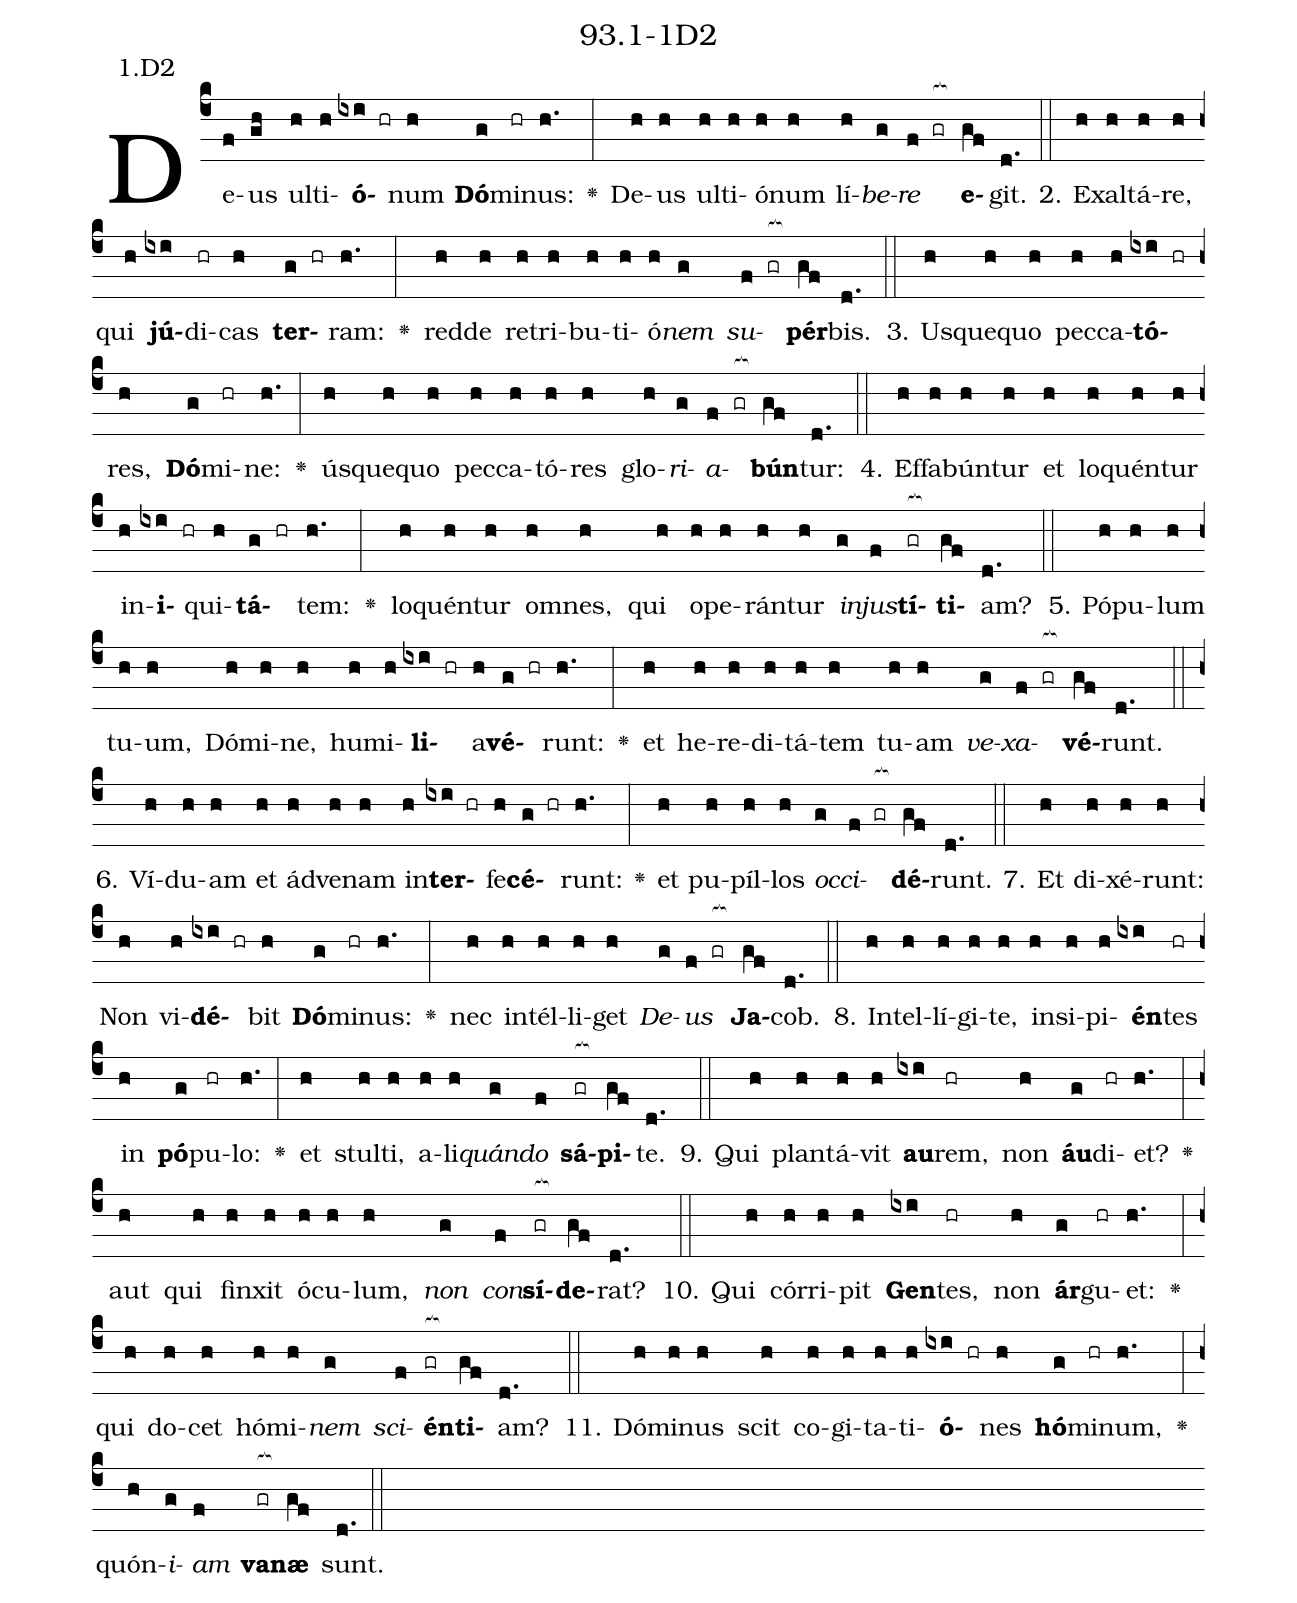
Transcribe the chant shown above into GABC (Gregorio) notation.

name: 93.1-1D2;
annotation: 1.D2;
%%
(c4)De(f)us(gh) ul(h)ti(h)<b>ó</b>(ixi hr)num(h) <b>Dó</b>(g)mi(hr)nus:(h.) <v>\greheightstar</v>(:) De(h)us(h) ul(h)ti(h)ó(h)num(h) lí(h)<i>be</i>(g)<i>re</i>(f gr[ocb:1{]) <b>e</b>(gf[ocb:0}])git.(d.) (::)
2. Ex(h)al(h)tá(h)re,(h) qui(h) <b>jú</b>(ixi)di(hr)cas(h) <b>ter</b>(g hr)ram:(h.) <v>\greheightstar</v>(:) red(h)de(h) re(h)tri(h)bu(h)ti(h)ó(h)<i>nem</i>(g) <i>su</i>(f gr[ocb:1{])<b>pér</b>(gf[ocb:0}])bis.(d.) (::)
3. Us(h)que(h)quo(h) pec(h)ca(h)<b>tó</b>(ixi hr)res,(h) <b>Dó</b>(g)mi(hr)ne:(h.) <v>\greheightstar</v>(:) ús(h)que(h)quo(h) pec(h)ca(h)tó(h)res(h) glo(h)<i>ri</i>(g)<i>a</i>(f gr[ocb:1{])<b>bún</b>(gf[ocb:0}])tur:(d.) (::)
4. Ef(h)fa(h)bún(h)tur(h) et(h) lo(h)quén(h)tur(h) in(h)<b>i</b>(ixi hr)qui(h)<b>tá</b>(g hr)tem:(h.) <v>\greheightstar</v>(:) lo(h)quén(h)tur(h) om(h)nes,(h) qui(h) o(h)pe(h)rán(h)tur(h) <i>in</i>(g)<i>jus</i>(f)<b>tí</b>(gr[ocb:1{])<b>ti</b>(gf[ocb:0}])am?(d.) (::)
5. Pó(h)pu(h)lum(h) tu(h)um,(h) Dó(h)mi(h)ne,(h) hu(h)mi(h)<b>li</b>(ixi hr)a(h)<b>vé</b>(g hr)runt:(h.) <v>\greheightstar</v>(:) et(h) he(h)re(h)di(h)tá(h)tem(h) tu(h)am(h) <i>ve</i>(g)<i>xa</i>(f gr[ocb:1{])<b>vé</b>(gf[ocb:0}])runt.(d.) (::)
6. Ví(h)du(h)am(h) et(h) ád(h)ve(h)nam(h) in(h)<b>ter</b>(ixi hr)fe(h)<b>cé</b>(g hr)runt:(h.) <v>\greheightstar</v>(:) et(h) pu(h)píl(h)los(h) <i>oc</i>(g)<i>ci</i>(f gr[ocb:1{])<b>dé</b>(gf[ocb:0}])runt.(d.) (::)
7. Et(h) di(h)xé(h)runt:(h) Non(h) vi(h)<b>dé</b>(ixi hr)bit(h) <b>Dó</b>(g)mi(hr)nus:(h.) <v>\greheightstar</v>(:) nec(h) in(h)tél(h)li(h)get(h) <i>De</i>(g)<i>us</i>(f gr[ocb:1{]) <b>Ja</b>(gf[ocb:0}])cob.(d.) (::)
8. In(h)tel(h)lí(h)gi(h)te,(h) in(h)si(h)pi(h)<b>én</b>(ixi)tes(hr) in(h) <b>pó</b>(g)pu(hr)lo:(h.) <v>\greheightstar</v>(:) et(h) stul(h)ti,(h) a(h)li(h)<i>quán</i>(g)<i>do</i>(f) <b>sá</b>(gr[ocb:1{])<b>pi</b>(gf[ocb:0}])te.(d.) (::)
9. Qui(h) plan(h)tá(h)vit(h) <b>au</b>(ixi)rem,(hr) non(h) <b>áu</b>(g)di(hr)et?(h.) <v>\greheightstar</v>(:) aut(h) qui(h) fin(h)xit(h) ó(h)cu(h)lum,(h) <i>non</i>(g) <i>con</i>(f)<b>sí</b>(gr[ocb:1{])<b>de</b>(gf[ocb:0}])rat?(d.) (::)
10. Qui(h) cór(h)ri(h)pit(h) <b>Gen</b>(ixi)tes,(hr) non(h) <b>ár</b>(g)gu(hr)et:(h.) <v>\greheightstar</v>(:) qui(h) do(h)cet(h) hó(h)mi(h)<i>nem</i>(g) <i>sci</i>(f)<b>én</b>(gr[ocb:1{])<b>ti</b>(gf[ocb:0}])am?(d.) (::)
11. Dó(h)mi(h)nus(h) scit(h) co(h)gi(h)ta(h)ti(h)<b>ó</b>(ixi hr)nes(h) <b>hó</b>(g)mi(hr)num,(h.) <v>\greheightstar</v>(:) quón(h)<i>i</i>(g)<i>am</i>(f) <b>va</b>(gr[ocb:1{])<b>næ</b>(gf[ocb:0}]) sunt.(d.) (::)
